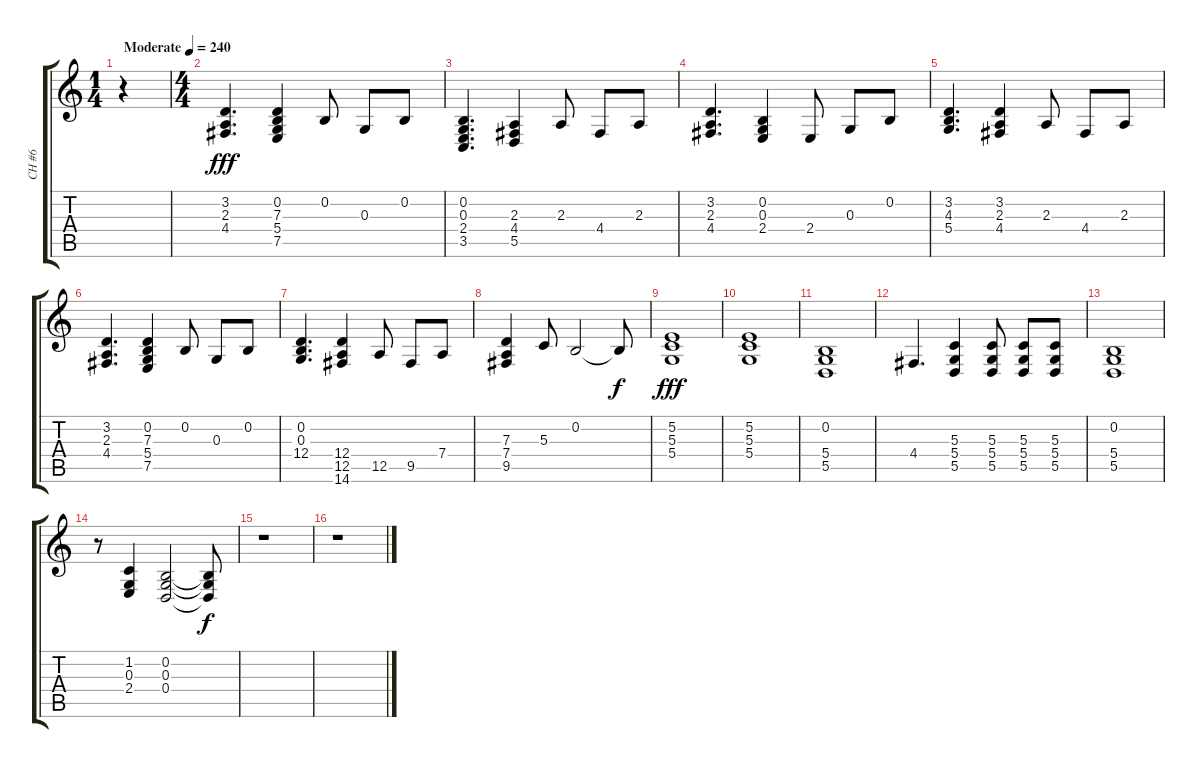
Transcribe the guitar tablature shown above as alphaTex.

\track ("CH #6" "CH #6") {instrument brightacousticpiano}
\staff {score tabs}
\tuning (E4 B3 G3 D3 A2 E2) {hide}
\ts (1 4)
\tempo (240 "Moderate")
\clef g2
\ks c
r.4{dy fff instrument brightacousticpiano} |
\ts (4 4)
(3.2 2.3 4.4).4{d balance 8} (0.2 7.3 5.4 7.5).4 0.2.8 0.3.8 0.2.8 |
(0.2 0.3 2.4 3.5).4{d} (2.3 4.4 5.5).4 2.3.8 4.4.8 2.3.8 |
(3.2 2.3 4.4).4{d} (0.2 0.3 2.4).4 2.4.8 0.3.8 0.2.8 |
(3.2 4.3 5.4).4{d} (3.2 2.3 4.4).4 2.3.8 4.4.8 2.3.8 |
(3.2 2.3 4.4).4{d} (0.2 7.3 5.4 7.5).4 0.2.8 0.3.8 0.2.8 |
(0.2 0.3 12.4).4{d} (12.4 12.5 14.6).4 12.5.8 9.5.8 7.4.8 |
(7.3 7.4 9.5).4 5.3.8 0.2.2 0.2{t}.8{dy f} |
(5.2 5.3 5.4).1{dy fff} |
(5.2 5.3 5.4).1 |
(0.2 5.4 5.5).1 |
4.4.4{d} (5.3 5.4 5.5).4 (5.3 5.4 5.5).8 (5.3 5.4 5.5).8 (5.3 5.4 5.5).8 |
(0.2 5.4 5.5).1 |
r.8 (1.2 0.3 2.4).4 (0.2 0.3 0.4).2 (0.2{t} 0.3{t} 0.4{t}).8{dy f} |
r.1 |
r.1
